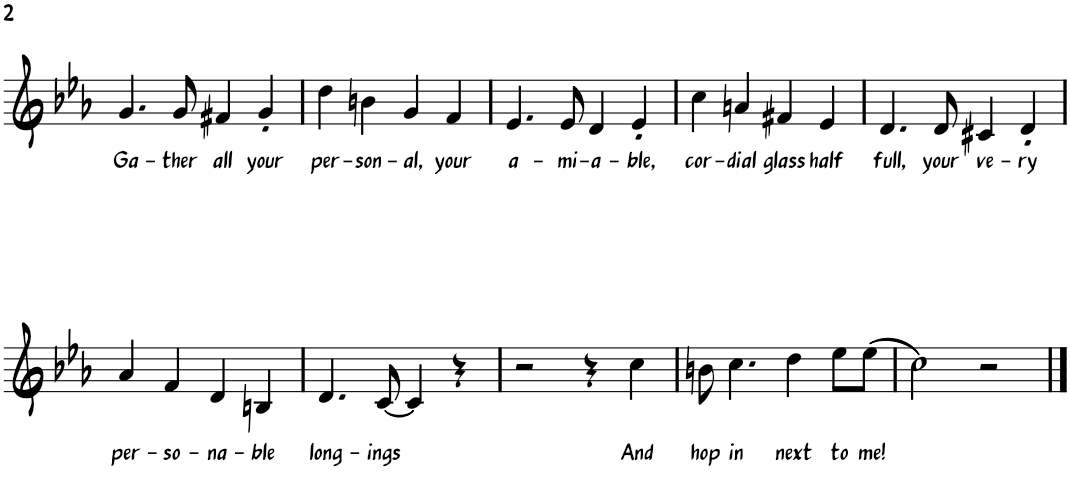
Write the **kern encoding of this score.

**kern	**text
*part1	*part1
*staff1	*staff1
*I"Piano	*
*I'Pno.	*
!!LO:PB:g=z
*clefG2	*
*k[b-e-a-]	*
*M4/4	*
=37	=37
!	!LO:LY:b
4.g/	Ga-
!	!LO:LY:b
8g/	-ther
!	!LO:LY:b
4f#X/	all
!	!LO:LY:b
4g'/	your
=38	=38
!	!LO:LY:b
4dd\	per-
!	!LO:LY:b
4bn\	-son-
!	!LO:LY:b
4g/	-al,
!	!LO:LY:b
4f/	your
=39	=39
!	!LO:LY:b
4.e-/	a-
!	!LO:LY:b
8e-/	-mi-
!	!LO:LY:b
4d/	-a-
!	!LO:LY:b
4e-'/	-ble,
=40	=40
!	!LO:LY:b
4cc\	cor-
!	!LO:LY:b
4an/	-dial
!	!LO:LY:b
4f#X/	glass
!	!LO:LY:b
4e-/	half
=41	=41
!	!LO:LY:b
4.d/	full,
!	!LO:LY:b
8d/	your
!	!LO:LY:b
4c#X/	ve-
!	!LO:LY:b
4d'/	-ry
!!LO:LB:g=z
=42	=42
!	!LO:LY:b
4a-/	per-
!	!LO:LY:b
4f/	-so-
!	!LO:LY:b
4d/	-na-
!	!LO:LY:b
4Bn/	-ble
=43	=43
!	!LO:LY:b
4.d/	long-
!	!LO:LY:b
[8c/	-ings
4c/]	.
4r	.
=44	=44
2r	.
4r	.
!	!LO:LY:b
4cc\	And
=45	=45
!	!LO:LY:b
8bn\	hop
!	!LO:LY:b
4.cc\	in
!	!LO:LY:b
4dd\	next
!	!LO:LY:b
8ee-\L	to
!	!LO:LY:b
(8ee-\J	me!
=46	=46
2cc\)	.
2r	.
==	==
*-	*-
